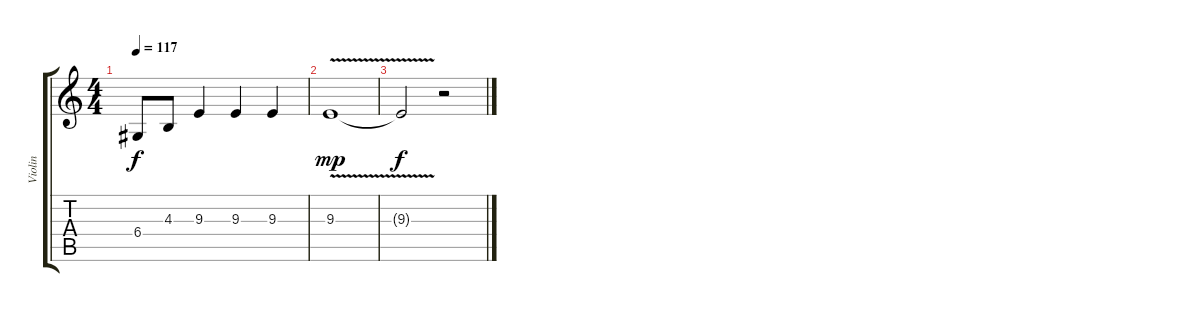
\track ("Violin" "Violin") {instrument violin}
\staff {score tabs}
\tuning (E4 B3 G3 D3 A2 E2) {hide}
\ts (4 4)
\tempo 117
\clef g2
\ks c
6.4.8{dy f} 4.3.8 9.3.4 9.3.4 9.3.4 |
9.3{v}.1{dy mp} |
9.3{v t}.2{dy f} r.2
